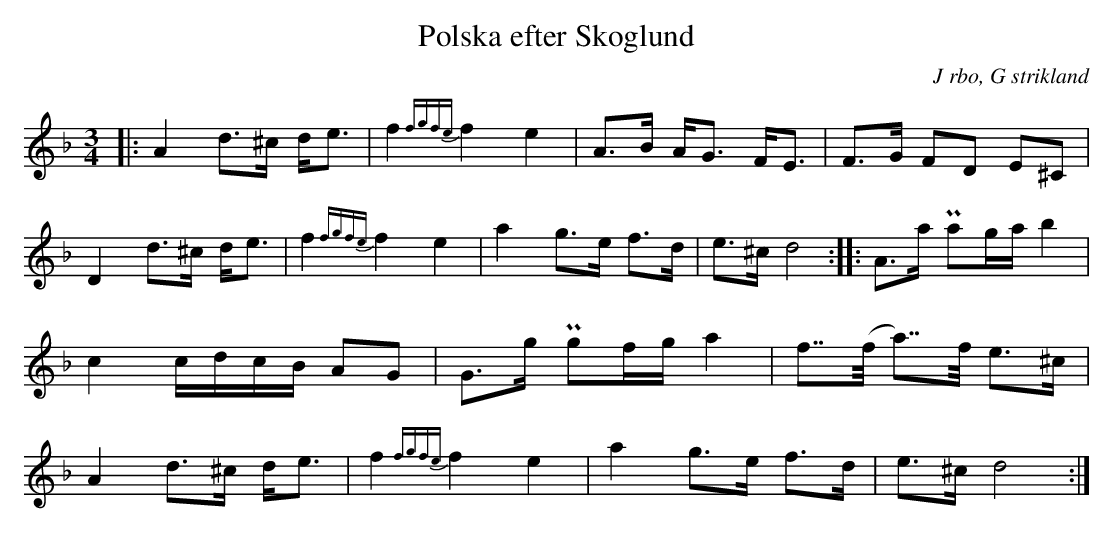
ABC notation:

X:1
T: Polska efter Skoglund
O: J rbo, G strikland
M: 3/4
L: 1/16
K: Dm
|:A4 d2>^c2 d2<e2 |f4 {fgfe}f4 e4| A2>B2 A2<G2 F2<E2|F2>G2 F2D2 E2^C2|D4 d2>^c2 d2<e2 |f4 {fgfe}f4 e4|a4 g2>e2 f2>d2|e2>^c2 d8:||:A2>a2 Pa2ga b4|c4 cdcB A2G2|G2>g2 Pg2fg  a4|f2>>(f2 a2)>>f2 e2>^c2|A4 d2>^c2 d2<e2 |f4 {fgfe}f4 e4|a4 g2>e2 f2>d2|e2>^c2 d8:|
